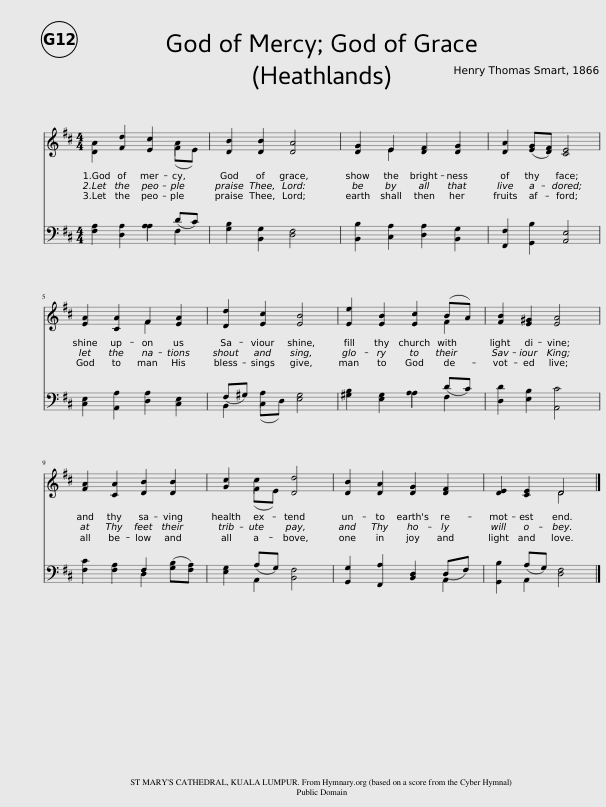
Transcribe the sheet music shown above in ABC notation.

X:1
%%score ( 1 2 ) ( 3 4 )
L:1/8
M:4/4
I:linebreak $
K:D
V:1 treble
V:2 treble
V:3 bass
V:4 bass
V:1
 [DA]2 [Fd]2 [Ec]2 (FE) | [DB]2 [DB]2 [DA]4 | [DG]2 E2 [DF]2 [DG]2 | [DA]2 ([EG][DF]) [CE]4 |$ [EA]2 [CA]2 F2 [EA]2 | %5
 [Dd]2 [Ec]2 [EB]4 | [Ee]2 [EB]2 [Ec]2 (BA) | [FB]2 [E^G]2 [EA]4 |$ [FA]2 [CA]2 [DB]2 [DB]2 | [Gc]2 (FE) [Dd]4 | %10
 [DB]2 [DA]2 [DG]2 [DF]2 | [DE]2 [CE]2 D4 |] %12
V:2
 x6 A2 | x8 | x2 E2 x4 | x8 |$ x4 F2 x2 | %5
 x8 | x6 F2 | x8 |$ x8 | x2 c2 x4 | %10
 x8 | x4 D4 |] %12
V:3
 [F,A,]2 [D,A,]2 A,2 (DC) | [G,B,]2 [B,,G,]2 [D,F,]4 | [B,,B,]2 [C,A,]2 [D,A,]2 [B,,G,]2 | [F,,F,]2 [G,,B,]2 [A,,E,]4 |$ [C,E,]2 [A,,A,]2 [D,A,]2 [C,E,]2 | %5
 (F,^G,) (C,D,) [E,G,]4 | [^G,B,]2 [E,G,]2 A,2 (DC) | [D,D]2 [E,B,]2 [A,,C]4 |$ [F,C]2 [F,A,]2 F,2 ([G,B,][F,A,]) | [E,G,]2 (A,G,) [B,,F,]4 | %10
 [G,,G,]2 [F,,A,]2 [B,,D,]2 (D,F,) | [G,,B,]2 (A,G,) [D,F,]4 |] %12
V:4
 x4 A,2 F,2 | x8 | x8 | x8 |$ x8 | %5
 B,,2 A,2 x4 | x4 A,2 F,2 | x8 |$ x4 D,2 x2 | x2 A,,2 x4 | %10
 x6 A,,2 | x2 A,,2 x4 |] %12
